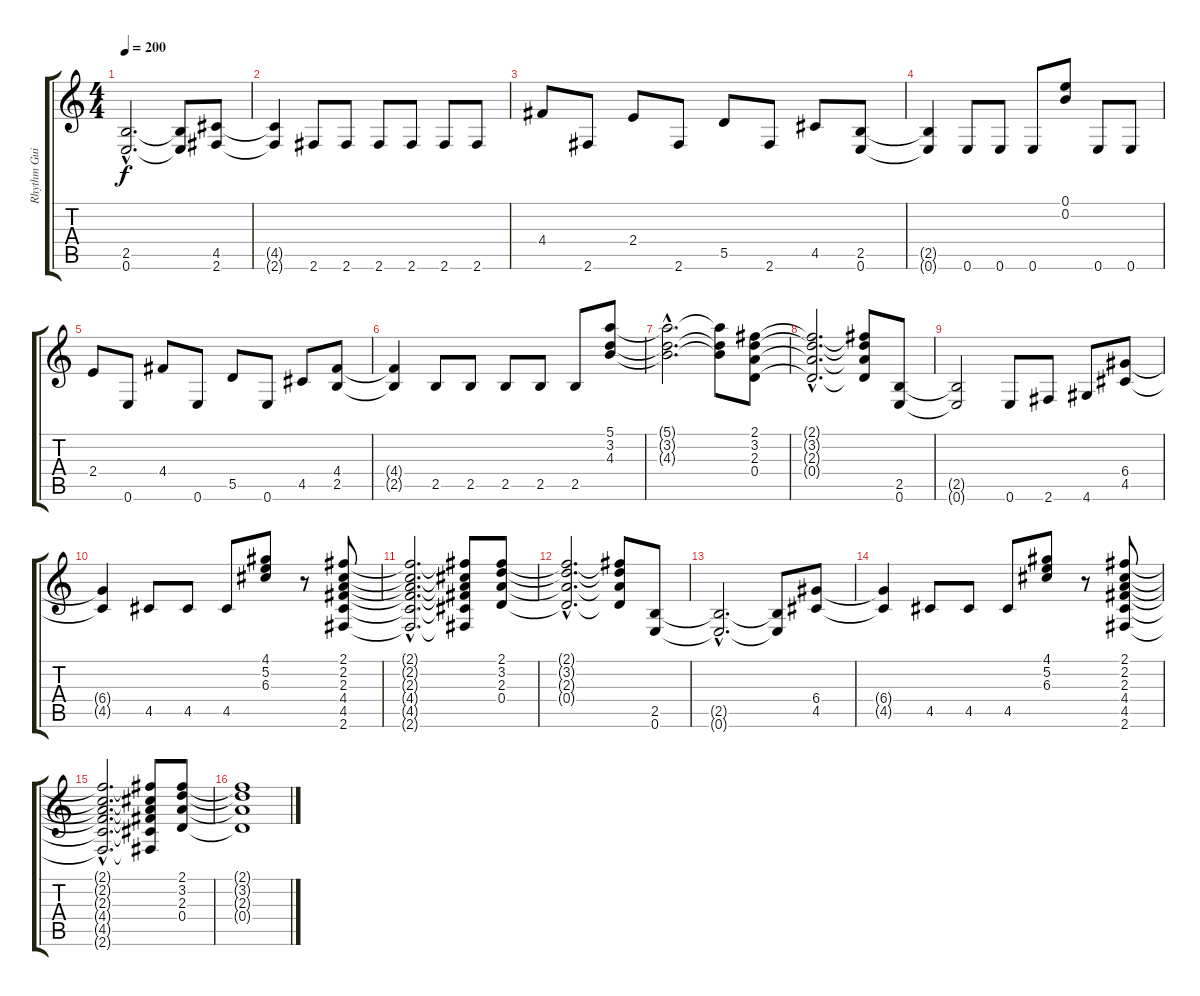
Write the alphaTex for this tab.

\track ("Rhythm Guitar" "Rhythm Gui") {instrument distortionguitar}
\staff {score tabs}
\tuning (E4 B3 G3 D3 A2 E2) {hide}
\ts (4 4)
\tempo 200
\clef g2
\ks c
(2.5{hac t} 0.6{hac t}).2{d dy f} (2.5{t} 0.6{t}).8 (4.5 2.6).8 |
(4.5{t} 2.6{t}).4 2.6.8 2.6.8 2.6.8 2.6.8 2.6.8 2.6.8 |
4.4.8 2.6.8 2.4.8 2.6.8 5.5.8 2.6.8 4.5.8 (2.5 0.6).8 |
(2.5{t} 0.6{t}).4 0.6.8 0.6.8 0.6.8 (0.1 0.2).8 0.6.8 0.6.8 |
2.4.8 0.6.8 4.4.8 0.6.8 5.5.8 0.6.8 4.5.8 (4.4 2.5).8 |
(4.4{t} 2.5{t}).4 2.5.8 2.5.8 2.5.8 2.5.8 2.5.8 (5.1 3.2 4.3).8 |
(5.1{hac t} 3.2{hac t} 4.3{hac t}).2{d} (5.1{t} 3.2{t} 4.3{t}).8 (2.1 3.2 2.3 0.4).8 |
(2.1{hac t} 3.2{hac t} 2.3{hac t} 0.4{hac t}).2{d} (2.1{t} 3.2{t} 2.3{t} 0.4{t}).8 (2.5 0.6).8 |
(2.5{t} 0.6{t}).2 0.6.8 2.6.8 4.6.8 (6.4 4.5).8 |
(6.4{t} 4.5{t}).4 4.5.8 4.5.8 4.5.8 (4.1 5.2 6.3).8 r.8 (2.1 2.2 2.3 4.4 4.5 2.6).8 |
(2.1{hac t} 2.2{hac t} 2.3{hac t} 4.4{hac t} 4.5{hac t} 2.6{hac t}).2{d} (2.1{t} 2.2{t} 2.3{t} 4.4{t} 4.5{t} 2.6{t}).8 (2.1 3.2 2.3 0.4).8 |
(2.1{hac t} 3.2{hac t} 2.3{hac t} 0.4{hac t}).2{d} (2.1{t} 3.2{t} 2.3{t} 0.4{t}).8 (2.5 0.6).8 |
(2.5{hac t} 0.6{hac t}).2{d} (2.5{t} 0.6{t}).8 (6.4 4.5).8 |
(6.4{t} 4.5{t}).4 4.5.8 4.5.8 4.5.8 (4.1 5.2 6.3).8 r.8 (2.1 2.2 2.3 4.4 4.5 2.6).8 |
(2.1{hac t} 2.2{hac t} 2.3{hac t} 4.4{hac t} 4.5{hac t} 2.6{hac t}).2{d} (2.1{t} 2.2{t} 2.3{t} 4.4{t} 4.5{t} 2.6{t}).8 (2.1 3.2 2.3 0.4).8 |
(2.1{t} 3.2{t} 2.3{t} 0.4{t}).1
